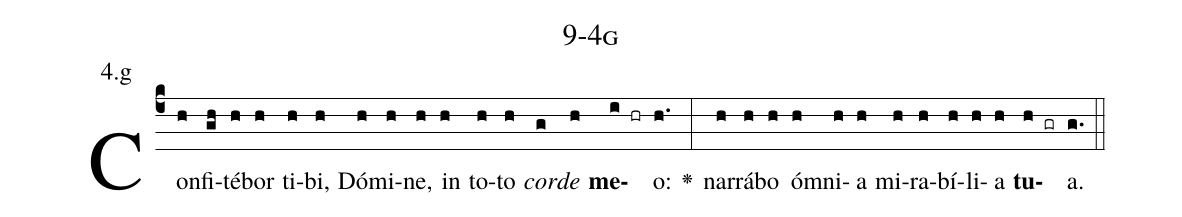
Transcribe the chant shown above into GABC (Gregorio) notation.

name: 9-4g;
annotation: 4.g;
%%
(c4)Con(h)fi(gh)té(h)bor(h) ti(h)bi,(h) Dó(h)mi(h)ne,(h) in(h) to(h)to(h) <i>cor</i>(g)<i>de</i>(h) <b>me</b>(i hr)o:(h.) <v>\greheightstar</v>(:) nar(h)rá(h)bo(h) óm(h)ni(h)a(h) mi(h)ra(h)bí(h)li(h)a(h) <b>tu</b>(h gr)a.(g.) (::)


%E(h) u(h) o(h) u(h) a(h) e.(g.) (::)
